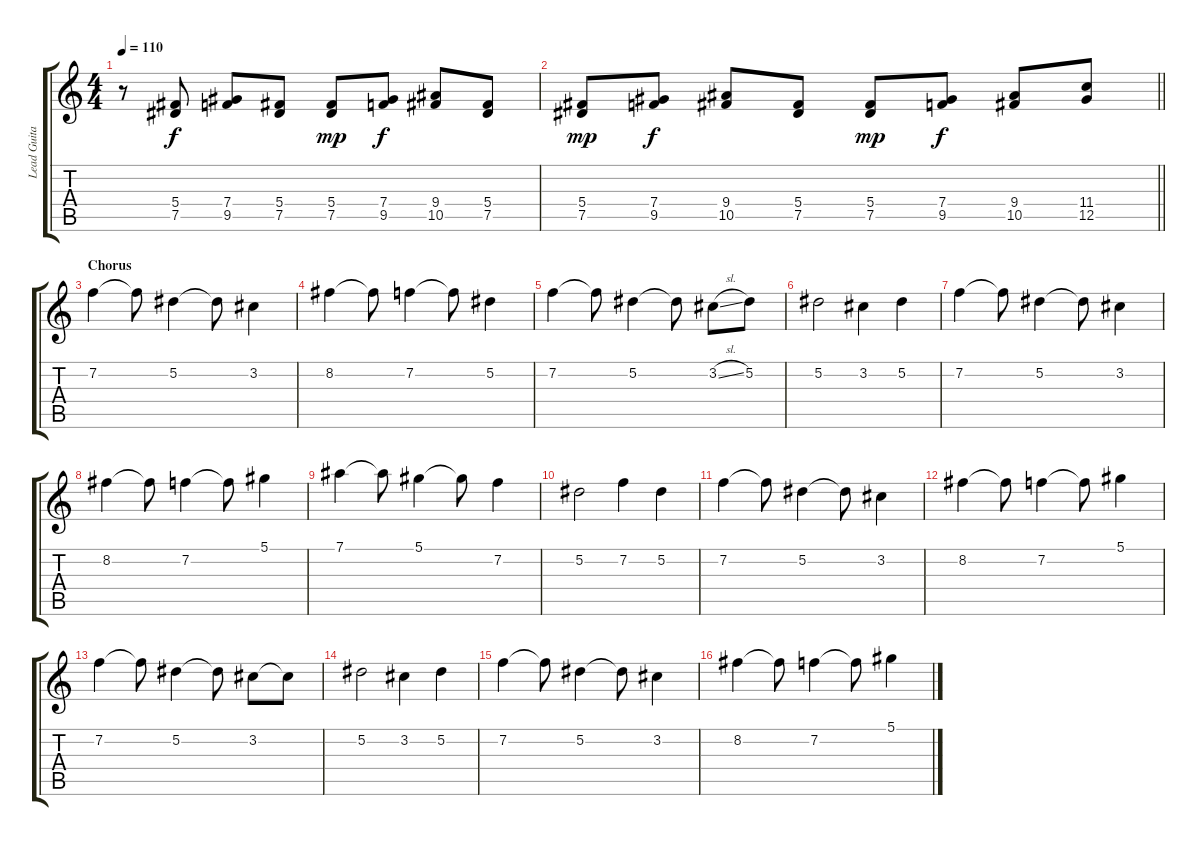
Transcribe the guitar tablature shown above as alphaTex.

\track ("Lead Guitar - Riku" "Lead Guita") {instrument distortionguitar}
\staff {score tabs}
\tuning (Eb4 Bb3 Gb3 Db3 Ab2 Eb2) {hide}
\ts (4 4)
\tempo 110
\clef g2
\ks c
r.8{dy ff} (5.4 7.5).8{dy f} (7.4 9.5).8 (5.4 7.5).8 (5.4 7.5).8{dy mp} (7.4 9.5).8{dy f} (9.4 10.5).8 (5.4 7.5).8 |
\barLineRight lightlight
(5.4 7.5).8{dy mp} (7.4 9.5).8{dy f} (9.4 10.5).8 (5.4 7.5).8 (5.4 7.5).8{dy mp} (7.4 9.5).8{dy f} (9.4 10.5).8 (11.4 12.5).8 |
\section ("" "Chorus")
7.2.4{volume 12} 7.2{t}.8 5.2.4 5.2{t}.8 3.2.4 |
8.2.4 8.2{t}.8 7.2.4 7.2{t}.8 5.2.4 |
7.2.4 7.2{t}.8 5.2.4 5.2{t}.8 3.2{sl}.8 5.2.8 |
5.2.2 3.2.4 5.2.4 |
7.2.4 7.2{t}.8 5.2.4 5.2{t}.8 3.2.4 |
8.2.4 8.2{t}.8 7.2.4 7.2{t}.8 5.1.4 |
7.1.4 7.1{t}.8 5.1.4 5.1{t}.8 7.2.4 |
5.2.2 7.2.4 5.2.4 |
7.2.4 7.2{t}.8 5.2.4 5.2{t}.8 3.2.4 |
8.2.4 8.2{t}.8 7.2.4 7.2{t}.8 5.1.4 |
7.2.4 7.2{t}.8 5.2.4 5.2{t}.8 3.2.8 3.2{t}.8 |
5.2.2 3.2.4 5.2.4 |
7.2.4 7.2{t}.8 5.2.4 5.2{t}.8 3.2.4 |
8.2.4 8.2{t}.8 7.2.4 7.2{t}.8 5.1.4
